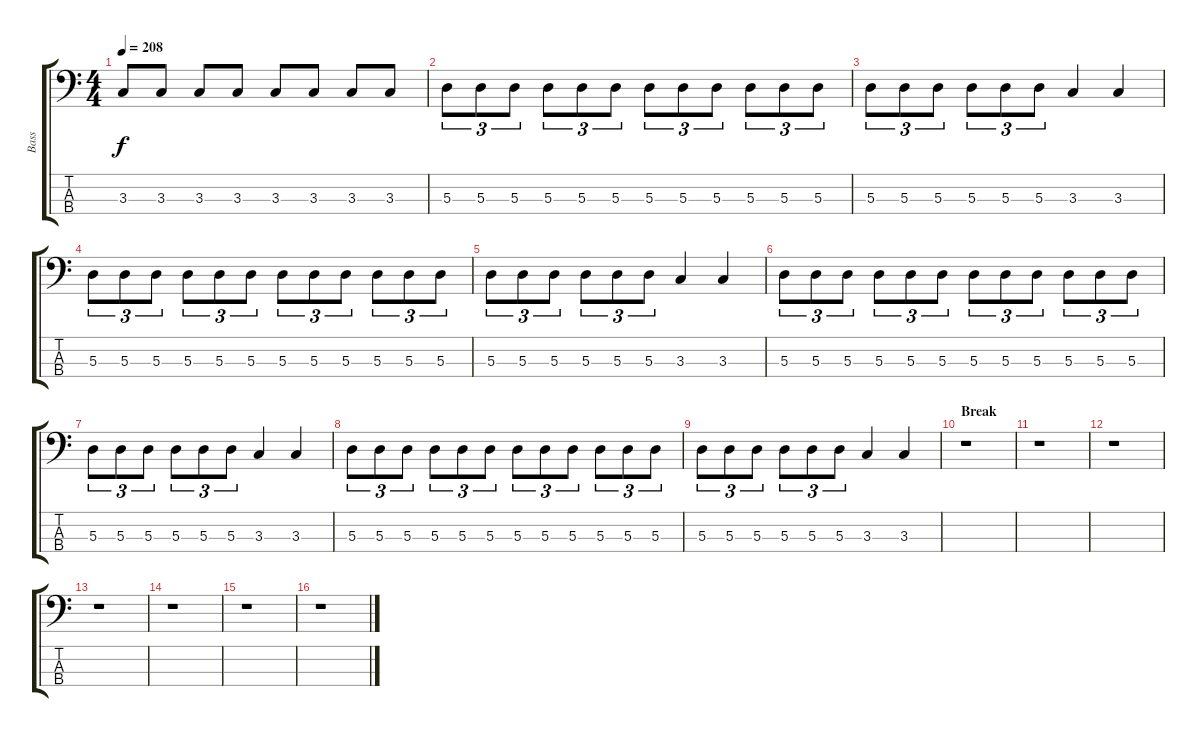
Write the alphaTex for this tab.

\track ("Bass" "Bass") {instrument electricbassfinger}
\staff {score tabs}
\tuning (G2 D2 A1 D1) {hide}
\ts (4 4)
\tempo 208
\clef f4
\ks c
3.3.8{dy f} 3.3.8 3.3.8 3.3.8 3.3.8 3.3.8 3.3.8 3.3.8 |
5.3.8{tu (3 2)} 5.3.8{tu (3 2)} 5.3.8{tu (3 2)} 5.3.8{tu (3 2)} 5.3.8{tu (3 2)} 5.3.8{tu (3 2)} 5.3.8{tu (3 2)} 5.3.8{tu (3 2)} 5.3.8{tu (3 2)} 5.3.8{tu (3 2)} 5.3.8{tu (3 2)} 5.3.8{tu (3 2)} |
5.3.8{tu (3 2)} 5.3.8{tu (3 2)} 5.3.8{tu (3 2)} 5.3.8{tu (3 2)} 5.3.8{tu (3 2)} 5.3.8{tu (3 2)} 3.3.4 3.3.4 |
5.3.8{tu (3 2)} 5.3.8{tu (3 2)} 5.3.8{tu (3 2)} 5.3.8{tu (3 2)} 5.3.8{tu (3 2)} 5.3.8{tu (3 2)} 5.3.8{tu (3 2)} 5.3.8{tu (3 2)} 5.3.8{tu (3 2)} 5.3.8{tu (3 2)} 5.3.8{tu (3 2)} 5.3.8{tu (3 2)} |
5.3.8{tu (3 2)} 5.3.8{tu (3 2)} 5.3.8{tu (3 2)} 5.3.8{tu (3 2)} 5.3.8{tu (3 2)} 5.3.8{tu (3 2)} 3.3.4 3.3.4 |
5.3.8{tu (3 2)} 5.3.8{tu (3 2)} 5.3.8{tu (3 2)} 5.3.8{tu (3 2)} 5.3.8{tu (3 2)} 5.3.8{tu (3 2)} 5.3.8{tu (3 2)} 5.3.8{tu (3 2)} 5.3.8{tu (3 2)} 5.3.8{tu (3 2)} 5.3.8{tu (3 2)} 5.3.8{tu (3 2)} |
5.3.8{tu (3 2)} 5.3.8{tu (3 2)} 5.3.8{tu (3 2)} 5.3.8{tu (3 2)} 5.3.8{tu (3 2)} 5.3.8{tu (3 2)} 3.3.4 3.3.4 |
5.3.8{tu (3 2)} 5.3.8{tu (3 2)} 5.3.8{tu (3 2)} 5.3.8{tu (3 2)} 5.3.8{tu (3 2)} 5.3.8{tu (3 2)} 5.3.8{tu (3 2)} 5.3.8{tu (3 2)} 5.3.8{tu (3 2)} 5.3.8{tu (3 2)} 5.3.8{tu (3 2)} 5.3.8{tu (3 2)} |
5.3.8{tu (3 2)} 5.3.8{tu (3 2)} 5.3.8{tu (3 2)} 5.3.8{tu (3 2)} 5.3.8{tu (3 2)} 5.3.8{tu (3 2)} 3.3.4 3.3.4 |
\section ("" "Break")
r.1 |
r.1 |
r.1 |
r.1 |
r.1 |
r.1 |
r.1
